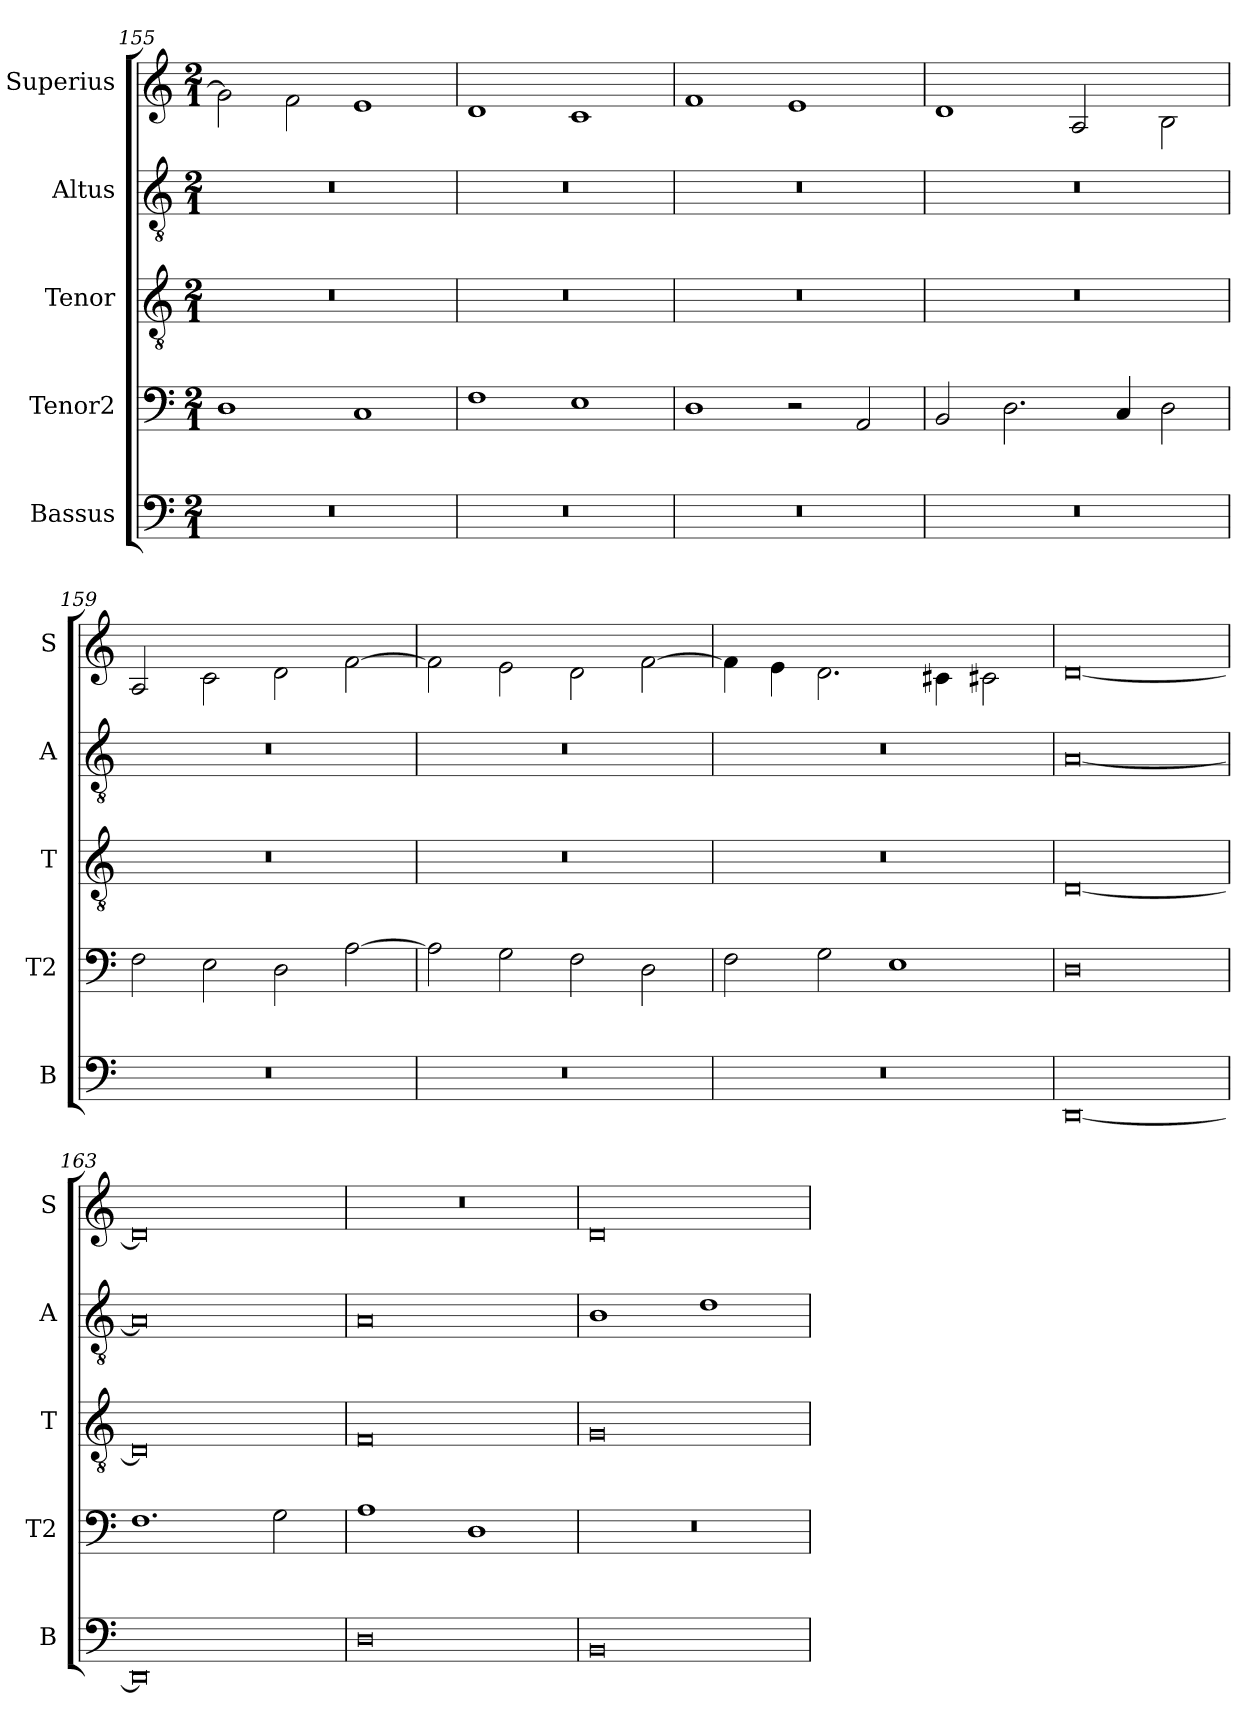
**kern	**kern	**kern	**kern	**kern
*part5	*part4	*part3	*part2	*part1
*staff5	*staff4	*staff3	*staff2	*staff1
*I"Bassus	*I"Tenor2	*I"Tenor	*I"Altus	*I"Superius
*I'B	*I'T2	*I'T	*I'A	*I'S
*clefF4	*clefF4	*clefGv2	*clefGv2	*clefG2
*k[]	*k[]	*k[]	*k[]	*k[]
*M2/1	*M2/1	*M2/1	*M2/1	*M2/1
=155	=155	=155	=155	=155
0r	1D	0r	0r	2g\]
.	.	.	.	2f\
.	1C	.	.	1e
=156	=156	=156	=156	=156
0r	1F	0r	0r	1d
.	1E	.	.	1c
=157	=157	=157	=157	=157
0r	1D	0r	0r	1f
.	2r	.	.	1e
.	2AA/	.	.	.
=158	=158	=158	=158	=158
0r	2BB/	0r	0r	1d
.	2.D\	.	.	.
.	.	.	.	2A/
.	4C/	.	.	.
.	2D\	.	.	2B\
=159	=159	=159	=159	=159
0r	2F\	0r	0r	2A/
.	2E\	.	.	2c\
.	2D\	.	.	2d\
.	[2A\	.	.	[2f\
=160	=160	=160	=160	=160
0r	2A\]	0r	0r	2f\]
.	2G\	.	.	2e\
.	2F\	.	.	2d\
.	2D\	.	.	[2f\
=161	=161	=161	=161	=161
0r	2F\	0r	0r	4f\]
.	.	.	.	4e\
.	2G\	.	.	2.d\
.	1E	.	.	.
.	.	.	.	4c#X\
.	.	.	.	2c#X\
=162	=162	=162	=162	=162
[0DD	0D	[0D	[0A	[0d
=163	=163	=163	=163	=163
0DD]	1.F	0D]	0A]	0d]
.	2G\	.	.	.
=164	=164	=164	=164	=164
0D	1A	0F	0A	0r
.	1D	.	.	.
=165	=165	=165	=165	=165
0BB	0r	0G	1B	0d
.	.	.	1d	.
=	=	=	=	=
*-	*-	*-	*-	*-
